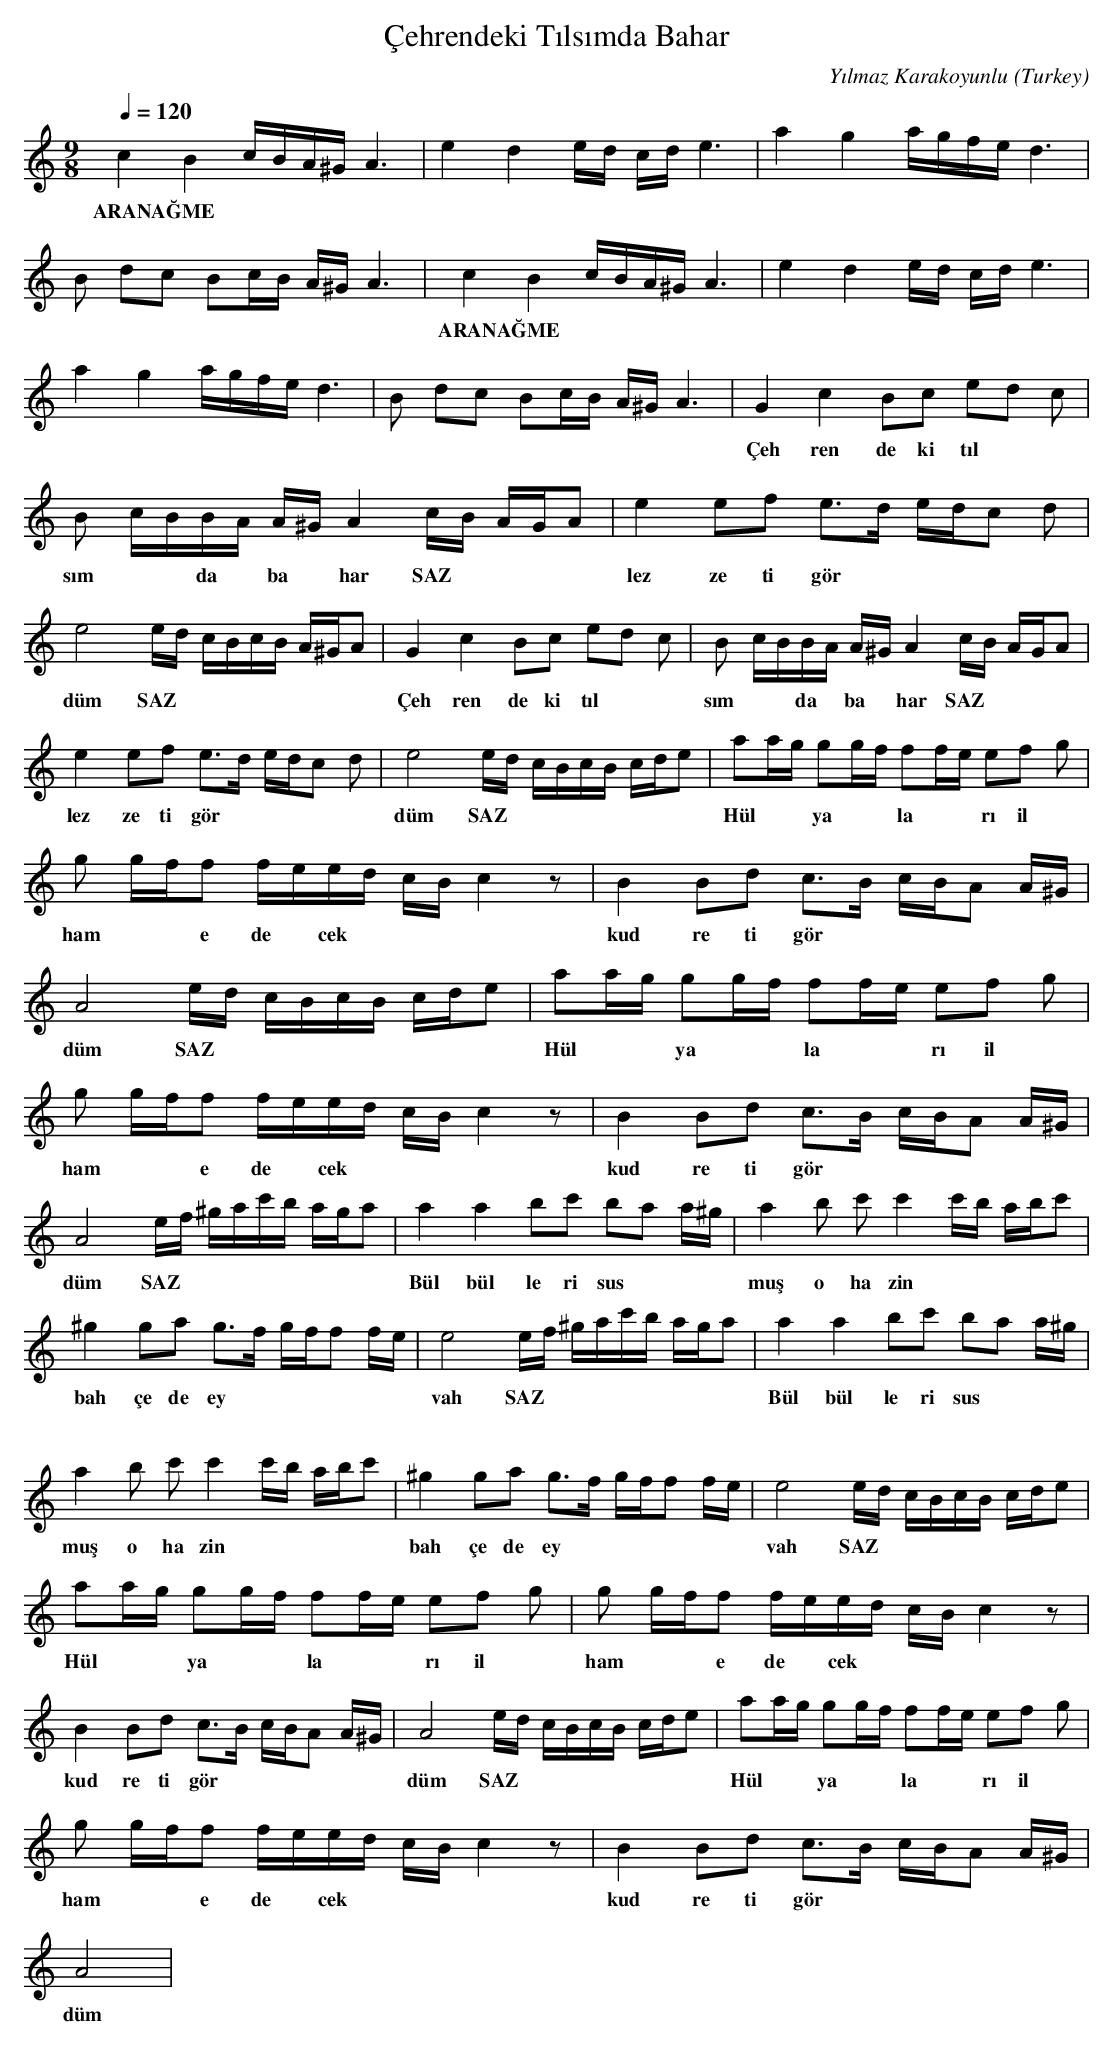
X:1
T: Çehrendeki Tılsımda Bahar
C: Yılmaz Karakoyunlu
O: Turkey
M: 9/8
L: 1/16
K: C
Q: 1/4=120
c4 B4 cBA^G A6 | e4d4ed cde6  | a4 g4 agfe d6 |
w:  ARANAĞME  |   |   |
B2 d2c2 B2cB A^GA6  | c4 B4 cBA^G A6 | \
w:   |  ARANAĞME  |
e4d4ed cde6  |
w:   |
a4 g4 agfe d6 | B2 d2c2 B2cB A^GA6  | \
w:   |   |
G4 c4 B2c2 e2d2 c2 |
w:  Çeh ren de ki  tıl  |
B2 cBBA A^GA4cB AGA2  | e4 e2f2 e3d edc2 d2 |
w:  sım *  *  da  *  ba *  har  SAZ  |  lez ze ti  gör  |
e8ed cBcB A^GA2  | G4 c4 B2c2 e2d2 c2 | \
w:  düm   SAZ  |  Çeh ren de ki  tıl  |
B2 cBBA A^GA4cB AGA2  |
w:  sım *  *  da  *  ba *  har  SAZ  |
e4 e2f2 e3d edc2 d2 | e8ed cBcB cde2  | \
w:  lez ze ti  gör  |  düm   SAZ  |
a2ag g2gf f2fe e2f2 g2 |
w:  Hül *  *  ya *  *  la *  *  rı  il  |
g2 gff2 feed cBc4z2  | B4 B2d2 c3B cBA2 A^G |
w:  ham  *  *  e de *  cek   |  kud re ti  gör  |
A8ed cBcB cde2  | a2ag g2gf f2fe e2f2 g2 |
w:  düm   SAZ  |  Hül *  *  ya *  *  la *  *  rı  il  |
g2 gff2 feed cBc4z2  | B4 B2d2 c3B cBA2 A^G |
w:  ham  *  *  e de *  cek   |  kud re ti  gör  |
A8ef ^gac'b aga2  | a4 a4 b2c'2 b2a2 a^g | \
w:  düm   SAZ  |  Bül bül le ri  sus  |
a4b2 c'2c'4c'b abc'2  |
w:  muş  o  ha zin   |
^g4 g2a2 g3f gff2 fe | e8ef ^gac'b aga2  | \
w:  bah çe de  ey  |  vah   SAZ  |
a4 a4 b2c'2 b2a2 a^g |
w:  Bül bül le ri  sus  |
a4b2 c'2c'4c'b abc'2  | ^g4 g2a2 g3f gff2 fe | \
w:  muş  o  ha zin   |  bah çe de  ey  |
e8ed cBcB cde2  |
w:  vah   SAZ  |
a2ag g2gf f2fe e2f2 g2 | g2 gff2 feed cBc4z2  |
w:  Hül *  *  ya *  *  la *  *  rı  il  |  ham  *  *  e de *  cek   |
B4 B2d2 c3B cBA2 A^G | A8ed cBcB cde2  | \
w:  kud re ti  gör  |  düm   SAZ  |
a2ag g2gf f2fe e2f2 g2 |
w:  Hül *  *  ya *  *  la *  *  rı  il  |
g2 gff2 feed cBc4z2  | B4 B2d2 c3B cBA2 A^G |
w:  ham  *  *  e de *  cek   |  kud re ti  gör  |
A8|
w:  düm    |
